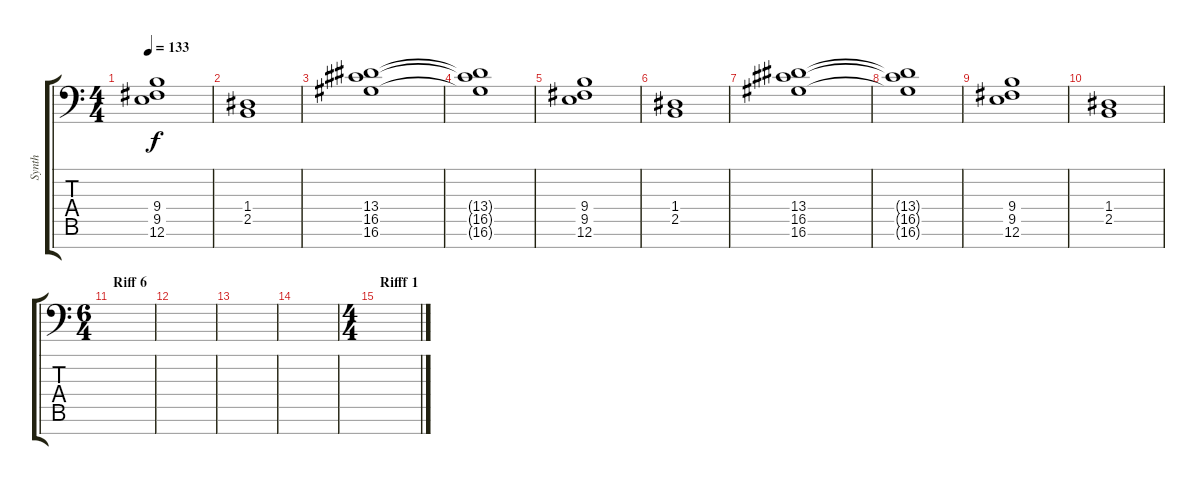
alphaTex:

\track ("Synth" "Synth") {instrument lead4chiff}
\staff {score tabs}
\tuning (Db5 B3 G3 D3 A2 E2 C-1) {hide}
\ts (4 4)
\tempo 133
\clef f4
\ks c
(9.4 9.5 12.6).1{dy f} |
(1.4 2.5).1 |
(13.4 16.5 16.6).1 |
(13.4{t} 16.5{t} 16.6{t}).1 |
(9.4 9.5 12.6).1 |
(1.4 2.5).1 |
(13.4 16.5 16.6).1 |
(13.4{t} 16.5{t} 16.6{t}).1 |
(9.4 9.5 12.6).1 |
(1.4 2.5).1 |
\ts (6 4)
\section ("" "Riff 6")
|
|
|
|
\ts (4 4)
\section ("" "Rifff 1")
